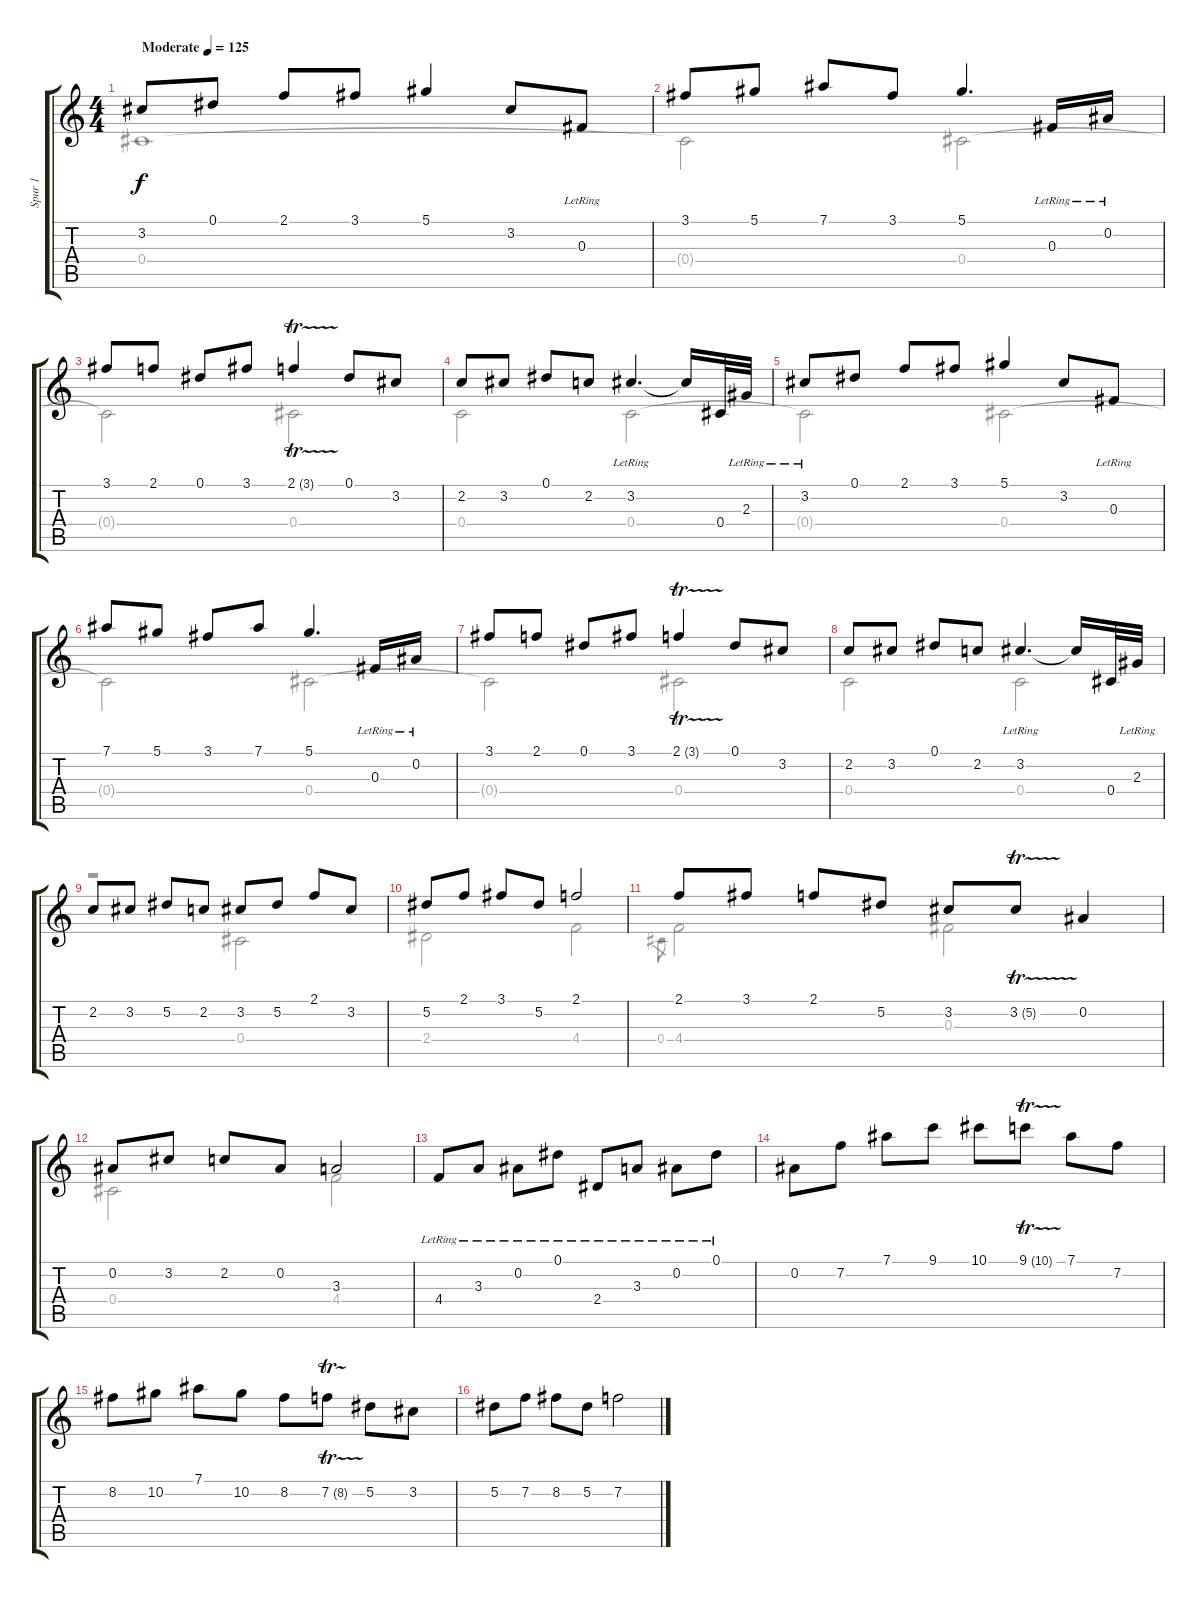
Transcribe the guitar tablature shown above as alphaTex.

\track ("Spur 1" "Spur 1") {instrument acousticguitarsteel}
\staff {score tabs}
\tuning (Eb4 Bb3 Gb3 Db3 Ab2 Eb2) {hide}
\voice
\ts (4 4)
\tempo (125 "Moderate")
\clef g2
\ks c
3.2.8{dy f instrument acousticguitarsteel} 0.1.8 2.1.8 3.1.8 5.1.4 3.2.8 0.3{lr}.8 |
3.1.8 5.1.8 7.1.8 3.1.8 5.1.4{d} 0.3{lr}.16 0.2{lr}.16 |
3.1.8 2.1.8 0.1.8 3.1.8 2.1{tr (3 32)}.4 0.1.8 3.2.8 |
2.2.8 3.2.8 0.1.8 2.2.8 3.2{lr}.4{d} 3.2{t}.16 0.4.32 2.3{lr}.32 |
3.2{lr}.8 0.1.8 2.1.8 3.1.8 5.1.4 3.2.8 0.3{lr}.8 |
7.1.8 5.1.8 3.1.8 7.1.8 5.1.4{d} 0.3{lr}.16 0.2{lr}.16 |
3.1.8 2.1.8 0.1.8 3.1.8 2.1{tr (3 32)}.4 0.1.8 3.2.8 |
2.2.8 3.2.8 0.1.8 2.2.8 3.2{lr}.4{d} 3.2{t}.16 0.4.32 2.3{lr}.32 |
2.2.8 3.2.8 5.2.8 2.2.8 3.2.8 5.2.8 2.1.8 3.2.8 |
5.2.8 2.1.8 3.1.8 5.2.8 2.1.2 |
2.1.8 3.1.8 2.1.8 5.2.8 3.2.8 3.2{tr (5 32)}.8 0.2.4 |
0.2.8 3.2.8 2.2.8 0.2.8 3.3.2 |
4.4{lr}.8 3.3{lr}.8 0.2{lr}.8 0.1{lr}.8 2.4{lr}.8 3.3{lr}.8 0.2{lr}.8 0.1{lr}.8 |
0.2.8 7.2.8 7.1.8 9.1.8 10.1.8 9.1{tr (10 32)}.8 7.1.8 7.2.8 |
8.2.8 10.2.8 7.1.8 10.2.8 8.2.8 7.2{tr (8 32)}.8 5.2.8 3.2.8 |
5.2.8 7.2.8 8.2.8 5.2.8 7.2.2
\voice
\clef g2
\ottava regular
\simile none
\ks c
0.4.1{dy f} |
0.4{t}.2 0.4.2 |
0.4{t}.2 0.4.2 |
0.4.2 0.4.2 |
0.4{t}.2 0.4.2 |
0.4{t}.2 0.4.2 |
0.4{t}.2 0.4.2 |
0.4.2 0.4.2 |
r.2 0.4.2 |
2.4.2 4.4.2 |
0.4.8{gr} 4.4.2 0.3.2 |
0.4.2 4.4.2 |
|
|
|
